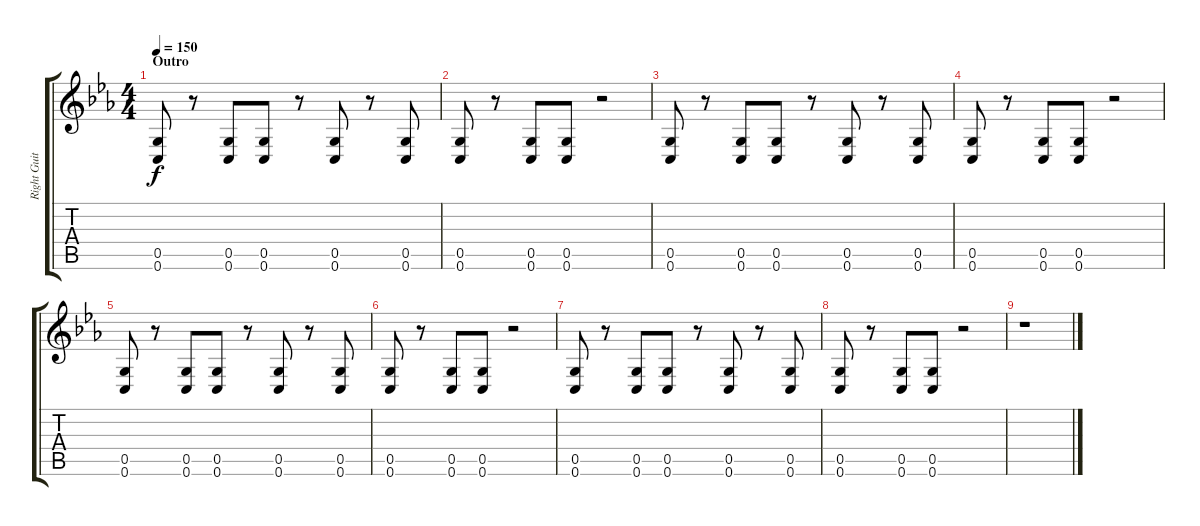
\track ("Right Guitar" "Right Guit") {instrument distortionguitar}
\staff {score tabs}
\tuning (D4 A3 F3 C3 G2 C2) {hide}
\ts (4 4)
\section ("" "Outro")
\tempo 150
\clef g2
\ks eb
(0.5 0.6).8{dy f} r.8 (0.5 0.6).8 (0.5 0.6).8 r.8 (0.5 0.6).8 r.8 (0.5 0.6).8 |
(0.5 0.6).8 r.8 (0.5 0.6).8 (0.5 0.6).8 r.2 |
(0.5 0.6).8 r.8 (0.5 0.6).8 (0.5 0.6).8 r.8 (0.5 0.6).8 r.8 (0.5 0.6).8 |
(0.5 0.6).8 r.8 (0.5 0.6).8 (0.5 0.6).8 r.2 |
(0.5 0.6).8 r.8 (0.5 0.6).8 (0.5 0.6).8 r.8 (0.5 0.6).8 r.8 (0.5 0.6).8 |
(0.5 0.6).8 r.8 (0.5 0.6).8 (0.5 0.6).8 r.2 |
(0.5 0.6).8 r.8 (0.5 0.6).8 (0.5 0.6).8 r.8 (0.5 0.6).8 r.8 (0.5 0.6).8 |
(0.5 0.6).8 r.8 (0.5 0.6).8 (0.5 0.6).8 r.2 |
r.1
